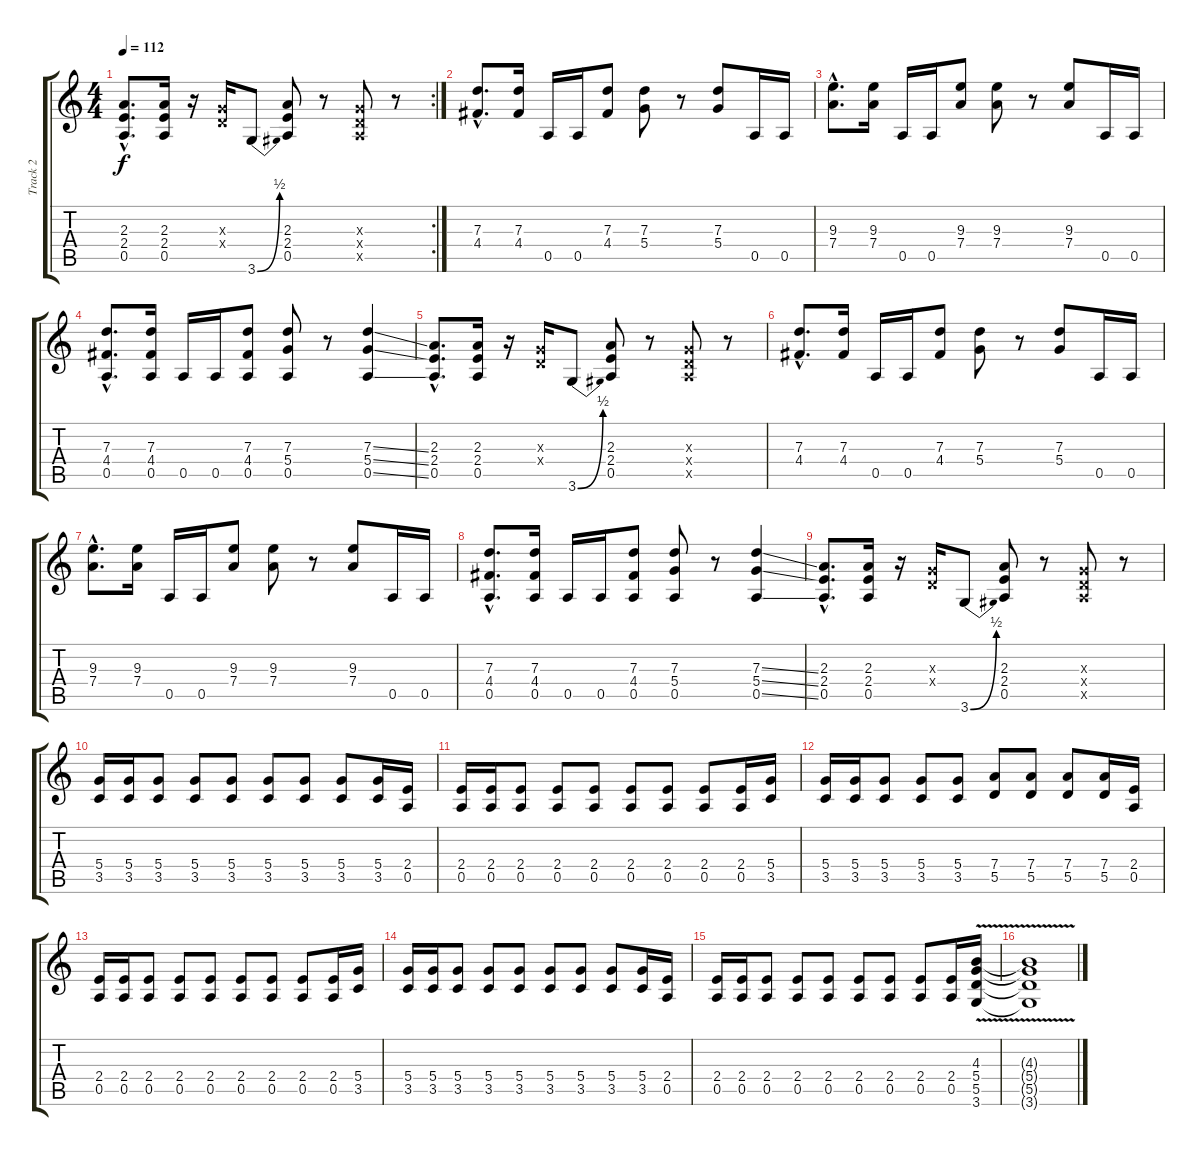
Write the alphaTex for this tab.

\track ("Track 2" "Track 2") {instrument distortionguitar}
\staff {score tabs}
\tuning (E4 B3 G3 D3 A2 E2) {hide}
\rc 2
\ts (4 4)
\tempo 112
\clef g2
\ks c
(2.3{hac} 2.4{hac} 0.5{hac}).8{d dy f} (2.3 2.4 0.5).16 r.16 (0.3{x} 0.4{x}).16 3.6{be (bend 0 0 60 2)}.8 (2.3 2.4 0.5).8 r.8 (0.3{x} 0.4{x} 0.5{x}).8 r.8 |
(7.3{hac} 4.4{hac}).8{d} (7.3 4.4).16 0.5.16 0.5.16 (7.3 4.4).8 (7.3 5.4).8 r.8 (7.3 5.4).8 0.5.16 0.5.16 |
(9.3{hac} 7.4{hac}).8{d} (9.3 7.4).16 0.5.16 0.5.16 (9.3 7.4).8 (9.3 7.4).8 r.8 (9.3 7.4).8 0.5.16 0.5.16 |
(7.3{hac} 4.4{hac} 0.5{hac}).8{d} (7.3 4.4 0.5).16 0.5.16 0.5.16 (7.3 4.4 0.5).8 (7.3 5.4 0.5).8 r.8 (7.3{ss} 5.4{ss} 0.5{ss}).4 |
(2.3{hac} 2.4{hac} 0.5{hac}).8{d} (2.3 2.4 0.5).16 r.16 (0.3{x} 0.4{x}).16 3.6{be (bend 0 0 60 2)}.8 (2.3 2.4 0.5).8 r.8 (0.3{x} 0.4{x} 0.5{x}).8 r.8 |
(7.3{hac} 4.4{hac}).8{d} (7.3 4.4).16 0.5.16 0.5.16 (7.3 4.4).8 (7.3 5.4).8 r.8 (7.3 5.4).8 0.5.16 0.5.16 |
(9.3{hac} 7.4{hac}).8{d} (9.3 7.4).16 0.5.16 0.5.16 (9.3 7.4).8 (9.3 7.4).8 r.8 (9.3 7.4).8 0.5.16 0.5.16 |
(7.3{hac} 4.4{hac} 0.5{hac}).8{d} (7.3 4.4 0.5).16 0.5.16 0.5.16 (7.3 4.4 0.5).8 (7.3 5.4 0.5).8 r.8 (7.3{ss} 5.4{ss} 0.5{ss}).4 |
(2.3{hac} 2.4{hac} 0.5{hac}).8{d} (2.3 2.4 0.5).16 r.16 (0.3{x} 0.4{x}).16 3.6{be (bend 0 0 60 2)}.8 (2.3 2.4 0.5).8 r.8 (0.3{x} 0.4{x} 0.5{x}).8 r.8 |
(5.4 3.5).16 (5.4 3.5).16 (5.4 3.5).8 (5.4 3.5).8 (5.4 3.5).8 (5.4 3.5).8 (5.4 3.5).8 (5.4 3.5).8 (5.4 3.5).16 (2.4 0.5).16 |
(2.4 0.5).16 (2.4 0.5).16 (2.4 0.5).8 (2.4 0.5).8 (2.4 0.5).8 (2.4 0.5).8 (2.4 0.5).8 (2.4 0.5).8 (2.4 0.5).16 (5.4 3.5).16 |
(5.4 3.5).16 (5.4 3.5).16 (5.4 3.5).8 (5.4 3.5).8 (5.4 3.5).8 (7.4 5.5).8 (7.4 5.5).8 (7.4 5.5).8 (7.4 5.5).16 (2.4 0.5).16 |
(2.4 0.5).16 (2.4 0.5).16 (2.4 0.5).8 (2.4 0.5).8 (2.4 0.5).8 (2.4 0.5).8 (2.4 0.5).8 (2.4 0.5).8 (2.4 0.5).16 (5.4 3.5).16 |
(5.4 3.5).16 (5.4 3.5).16 (5.4 3.5).8 (5.4 3.5).8 (5.4 3.5).8 (5.4 3.5).8 (5.4 3.5).8 (5.4 3.5).8 (5.4 3.5).16 (2.4 0.5).16 |
(2.4 0.5).16 (2.4 0.5).16 (2.4 0.5).8 (2.4 0.5).8 (2.4 0.5).8 (2.4 0.5).8 (2.4 0.5).8 (2.4 0.5).8 (2.4 0.5).16 (4.3{v} 5.4{v} 5.5{v} 3.6{v}).16 |
(4.3{t} 5.4{t} 5.5{t} 3.6{t}).1
